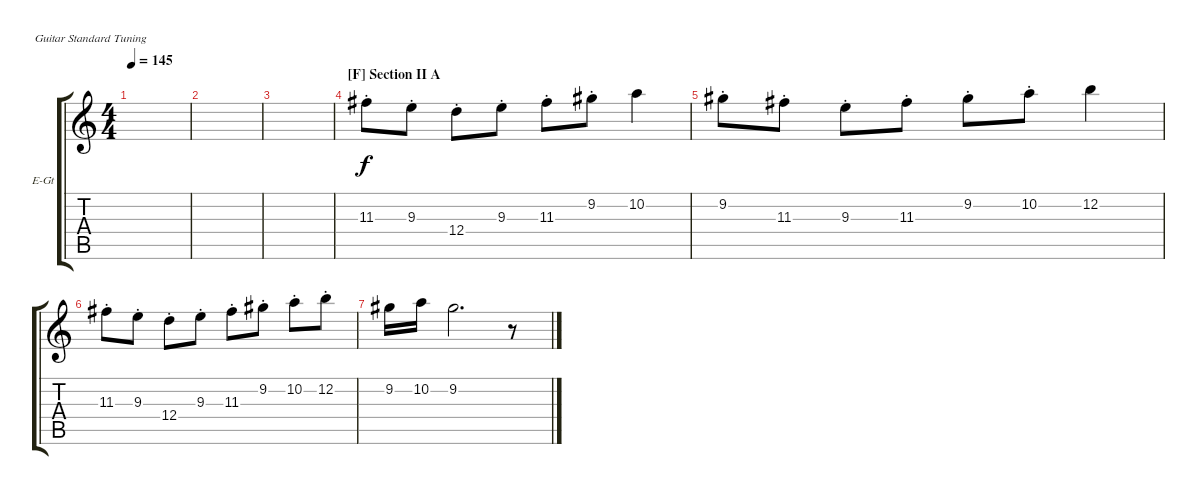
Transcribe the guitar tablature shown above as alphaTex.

\defaultSystemsLayout 4
\bracketExtendMode groupsimilarinstruments
\firstSystemTrackNameOrientation horizontal
\otherSystemsTrackNameOrientation horizontal
\track ("Right Side Trumpet/etc" "E-Gt") {instrument electricguitarclean}
\staff {score tabs}
\tuning (E4 B3 G3 D3 A2 E2)
\ts (4 4)
\tempo 145
\clef g2
\ks c
|
|
|
\section ("F" "Section II A")
11.3{st}.8{dy f} 9.3{st}.8 12.4{st}.8 9.3{st}.8 11.3{st}.8 9.2{st}.8 10.2.4 |
9.2{st}.8 11.3{st}.8 9.3{st}.8 11.3{st}.8 9.2{st}.8 10.2{st}.8 12.2.4 |
11.3{st}.8 9.3{st}.8 12.4{st}.8 9.3{st}.8 11.3{st}.8 9.2{st}.8 10.2{st}.8 12.2{st}.8 |
9.2.16 10.2.16 9.2.2{d} r.8
